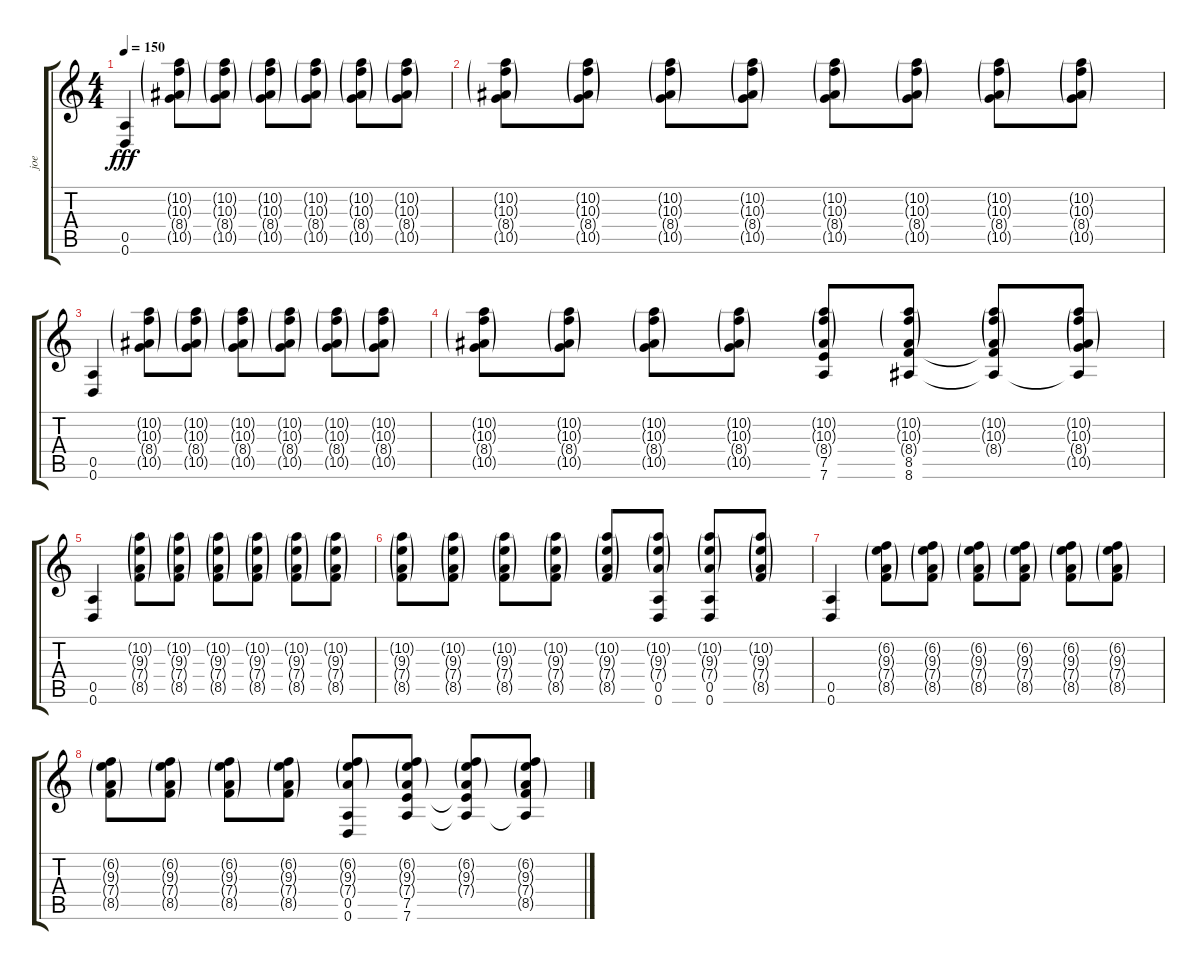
\track ("joe" "joe") {instrument overdrivenguitar}
\staff {score tabs}
\tuning (E4 B3 G3 D3 A2 D2) {hide}
\ts (4 4)
\tempo 150
\clef g2
\ks c
(0.5 0.6).4{dy fff} (10.2{g} 10.3{g} 8.4{g} 10.5{g}).8 (10.2{g} 10.3{g} 8.4{g} 10.5{g}).8 (10.2{g} 10.3{g} 8.4{g} 10.5{g}).8 (10.2{g} 10.3{g} 8.4{g} 10.5{g}).8 (10.2{g} 10.3{g} 8.4{g} 10.5{g}).8 (10.2{g} 10.3{g} 8.4{g} 10.5{g}).8 |
(10.2{g} 10.3{g} 8.4{g} 10.5{g}).8 (10.2{g} 10.3{g} 8.4{g} 10.5{g}).8 (10.2{g} 10.3{g} 8.4{g} 10.5{g}).8 (10.2{g} 10.3{g} 8.4{g} 10.5{g}).8 (10.2{g} 10.3{g} 8.4{g} 10.5{g}).8 (10.2{g} 10.3{g} 8.4{g} 10.5{g}).8 (10.2{g} 10.3{g} 8.4{g} 10.5{g}).8 (10.2{g} 10.3{g} 8.4{g} 10.5{g}).8 |
(0.5 0.6).4 (10.2{g} 10.3{g} 8.4{g} 10.5{g}).8 (10.2{g} 10.3{g} 8.4{g} 10.5{g}).8 (10.2{g} 10.3{g} 8.4{g} 10.5{g}).8 (10.2{g} 10.3{g} 8.4{g} 10.5{g}).8 (10.2{g} 10.3{g} 8.4{g} 10.5{g}).8 (10.2{g} 10.3{g} 8.4{g} 10.5{g}).8 |
(10.2{g} 10.3{g} 8.4{g} 10.5{g}).8 (10.2{g} 10.3{g} 8.4{g} 10.5{g}).8 (10.2{g} 10.3{g} 8.4{g} 10.5{g}).8 (10.2{g} 10.3{g} 8.4{g} 10.5{g}).8 (10.2{g} 10.3{g} 8.4{g} 7.5 7.6).8 (10.2{g} 10.3{g} 8.4{g} 8.5 8.6).8 (10.2{g} 10.3{g} 8.4{g} 8.5{t} 8.6{t}).8 (10.2{g} 10.3{g} 8.4{g} 10.5{g} 8.6{t}).8 |
(0.5 0.6).4 (10.2{g} 9.3{g} 7.4{g} 8.5{g}).8 (10.2{g} 9.3{g} 7.4{g} 8.5{g}).8 (10.2{g} 9.3{g} 7.4{g} 8.5{g}).8 (10.2{g} 9.3{g} 7.4{g} 8.5{g}).8 (10.2{g} 9.3{g} 7.4{g} 8.5{g}).8 (10.2{g} 9.3{g} 7.4{g} 8.5{g}).8 |
(10.2{g} 9.3{g} 7.4{g} 8.5{g}).8 (10.2{g} 9.3{g} 7.4{g} 8.5{g}).8 (10.2{g} 9.3{g} 7.4{g} 8.5{g}).8 (10.2{g} 9.3{g} 7.4{g} 8.5{g}).8 (10.2{g} 9.3{g} 7.4{g} 8.5{g}).8 (10.2{g} 9.3{g} 7.4{g} 0.5 0.6).8 (10.2{g} 9.3{g} 7.4{g} 0.5 0.6).8 (10.2{g} 9.3{g} 7.4{g} 8.5{g}).8 |
(0.5 0.6).4 (6.2{g} 9.3{g} 7.4{g} 8.5{g}).8 (6.2{g} 9.3{g} 7.4{g} 8.5{g}).8 (6.2{g} 9.3{g} 7.4{g} 8.5{g}).8 (6.2{g} 9.3{g} 7.4{g} 8.5{g}).8 (6.2{g} 9.3{g} 7.4{g} 8.5{g}).8 (6.2{g} 9.3{g} 7.4{g} 8.5{g}).8 |
(6.2{g} 9.3{g} 7.4{g} 8.5{g}).8 (6.2{g} 9.3{g} 7.4{g} 8.5{g}).8 (6.2{g} 9.3{g} 7.4{g} 8.5{g}).8 (6.2{g} 9.3{g} 7.4{g} 8.5{g}).8 (6.2{g} 9.3{g} 7.4{g} 0.5 0.6).8 (6.2{g} 9.3{g} 7.4{g} 7.5 7.6).8 (6.2{g} 9.3{g} 7.4{g} 7.5{t} 7.6{t}).8 (6.2{g} 9.3{g} 7.4{g} 8.5{g} 7.6{t}).8
